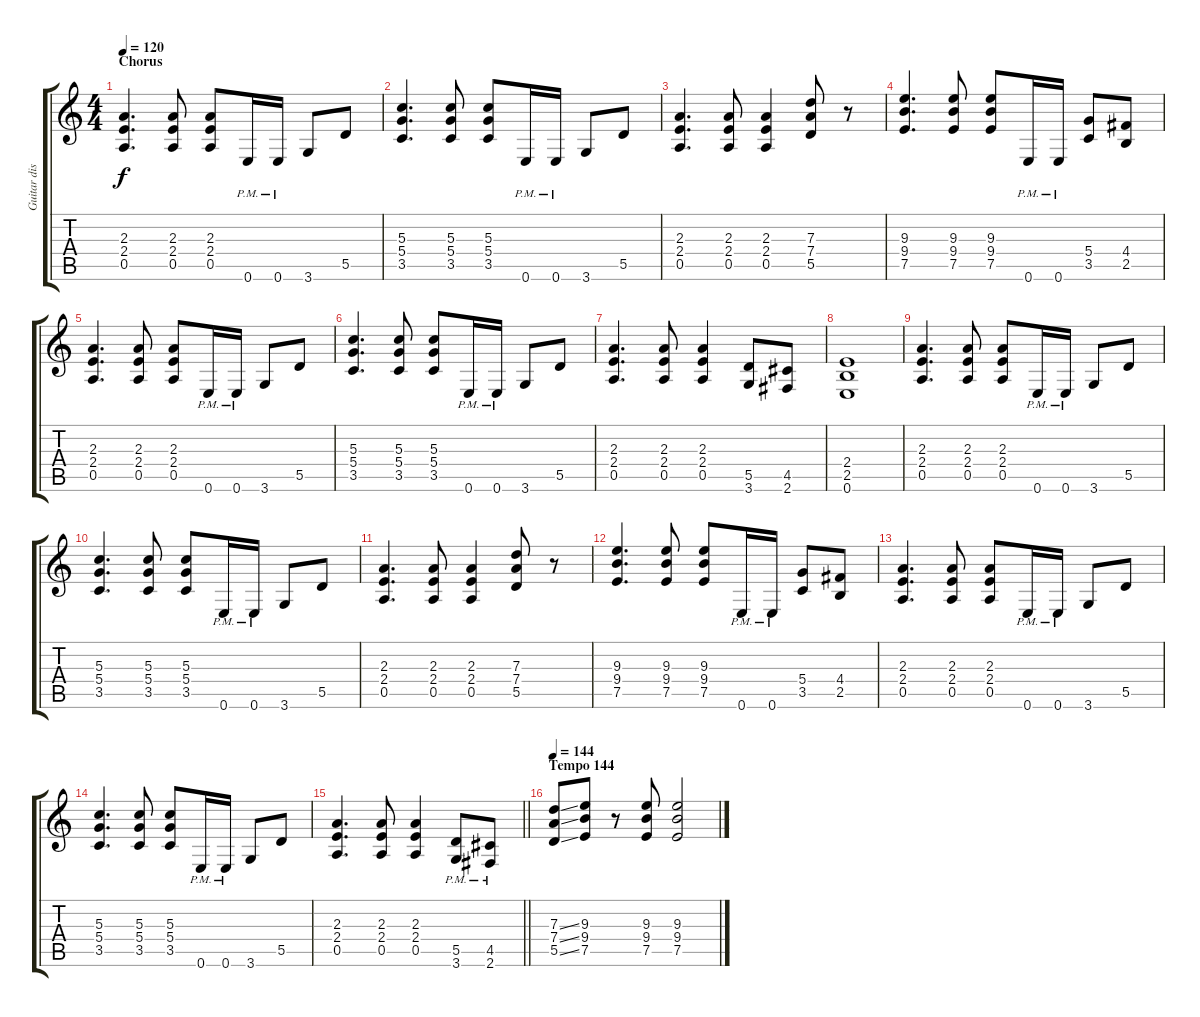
\track ("Guitar distortion 4" "Guitar dis") {instrument distortionguitar}
\staff {score tabs}
\tuning (E4 B3 G3 D3 A2 E2) {hide}
\ts (4 4)
\section ("" "Chorus")
\tempo 120
\clef g2
\ks aminor
(2.3 2.4 0.5).4{d dy f} (2.3 2.4 0.5).8 (2.3 2.4 0.5).8 0.6{pm}.16 0.6{pm}.16 3.6.8 5.5.8 |
(5.3 5.4 3.5).4{d} (5.3 5.4 3.5).8 (5.3 5.4 3.5).8 0.6{pm}.16 0.6{pm}.16 3.6.8 5.5.8 |
\ks c
(2.3 2.4 0.5).4{d} (2.3 2.4 0.5).8 (2.3 2.4 0.5).4 (7.3 7.4 5.5).8 r.8 |
(9.3 9.4 7.5).4{d} (9.3 9.4 7.5).8 (9.3 9.4 7.5).8 0.6{pm}.16 0.6{pm}.16 (5.4 3.5).8 (4.4 2.5).8 |
(2.3 2.4 0.5).4{d} (2.3 2.4 0.5).8 (2.3 2.4 0.5).8 0.6{pm}.16 0.6{pm}.16 3.6.8 5.5.8 |
(5.3 5.4 3.5).4{d} (5.3 5.4 3.5).8 (5.3 5.4 3.5).8 0.6{pm}.16 0.6{pm}.16 3.6.8 5.5.8 |
(2.3 2.4 0.5).4{d} (2.3 2.4 0.5).8 (2.3 2.4 0.5).4 (5.5 3.6).8 (4.5 2.6).8 |
(2.4 2.5 0.6).1 |
(2.3 2.4 0.5).4{d} (2.3 2.4 0.5).8 (2.3 2.4 0.5).8 0.6{pm}.16 0.6{pm}.16 3.6.8 5.5.8 |
(5.3 5.4 3.5).4{d} (5.3 5.4 3.5).8 (5.3 5.4 3.5).8 0.6{pm}.16 0.6{pm}.16 3.6.8 5.5.8 |
(2.3 2.4 0.5).4{d} (2.3 2.4 0.5).8 (2.3 2.4 0.5).4 (7.3 7.4 5.5).8 r.8 |
(9.3 9.4 7.5).4{d} (9.3 9.4 7.5).8 (9.3 9.4 7.5).8 0.6{pm}.16 0.6{pm}.16 (5.4 3.5).8 (4.4 2.5).8 |
(2.3 2.4 0.5).4{d} (2.3 2.4 0.5).8 (2.3 2.4 0.5).8 0.6{pm}.16 0.6{pm}.16 3.6.8 5.5.8 |
(5.3 5.4 3.5).4{d} (5.3 5.4 3.5).8 (5.3 5.4 3.5).8 0.6{pm}.16 0.6{pm}.16 3.6.8 5.5.8 |
\barLineRight lightlight
(2.3 2.4 0.5).4{d} (2.3 2.4 0.5).8 (2.3 2.4 0.5).4 (5.5{pm} 3.6{pm}).8 (4.5{pm} 2.6{pm}).8 |
\section ("" "Tempo 144")
\tempo 144
(7.3{ss} 7.4{ss} 5.5{ss}).8 (9.3 9.4 7.5).8 r.8 (9.3 9.4 7.5).8 (9.3 9.4 7.5).2
